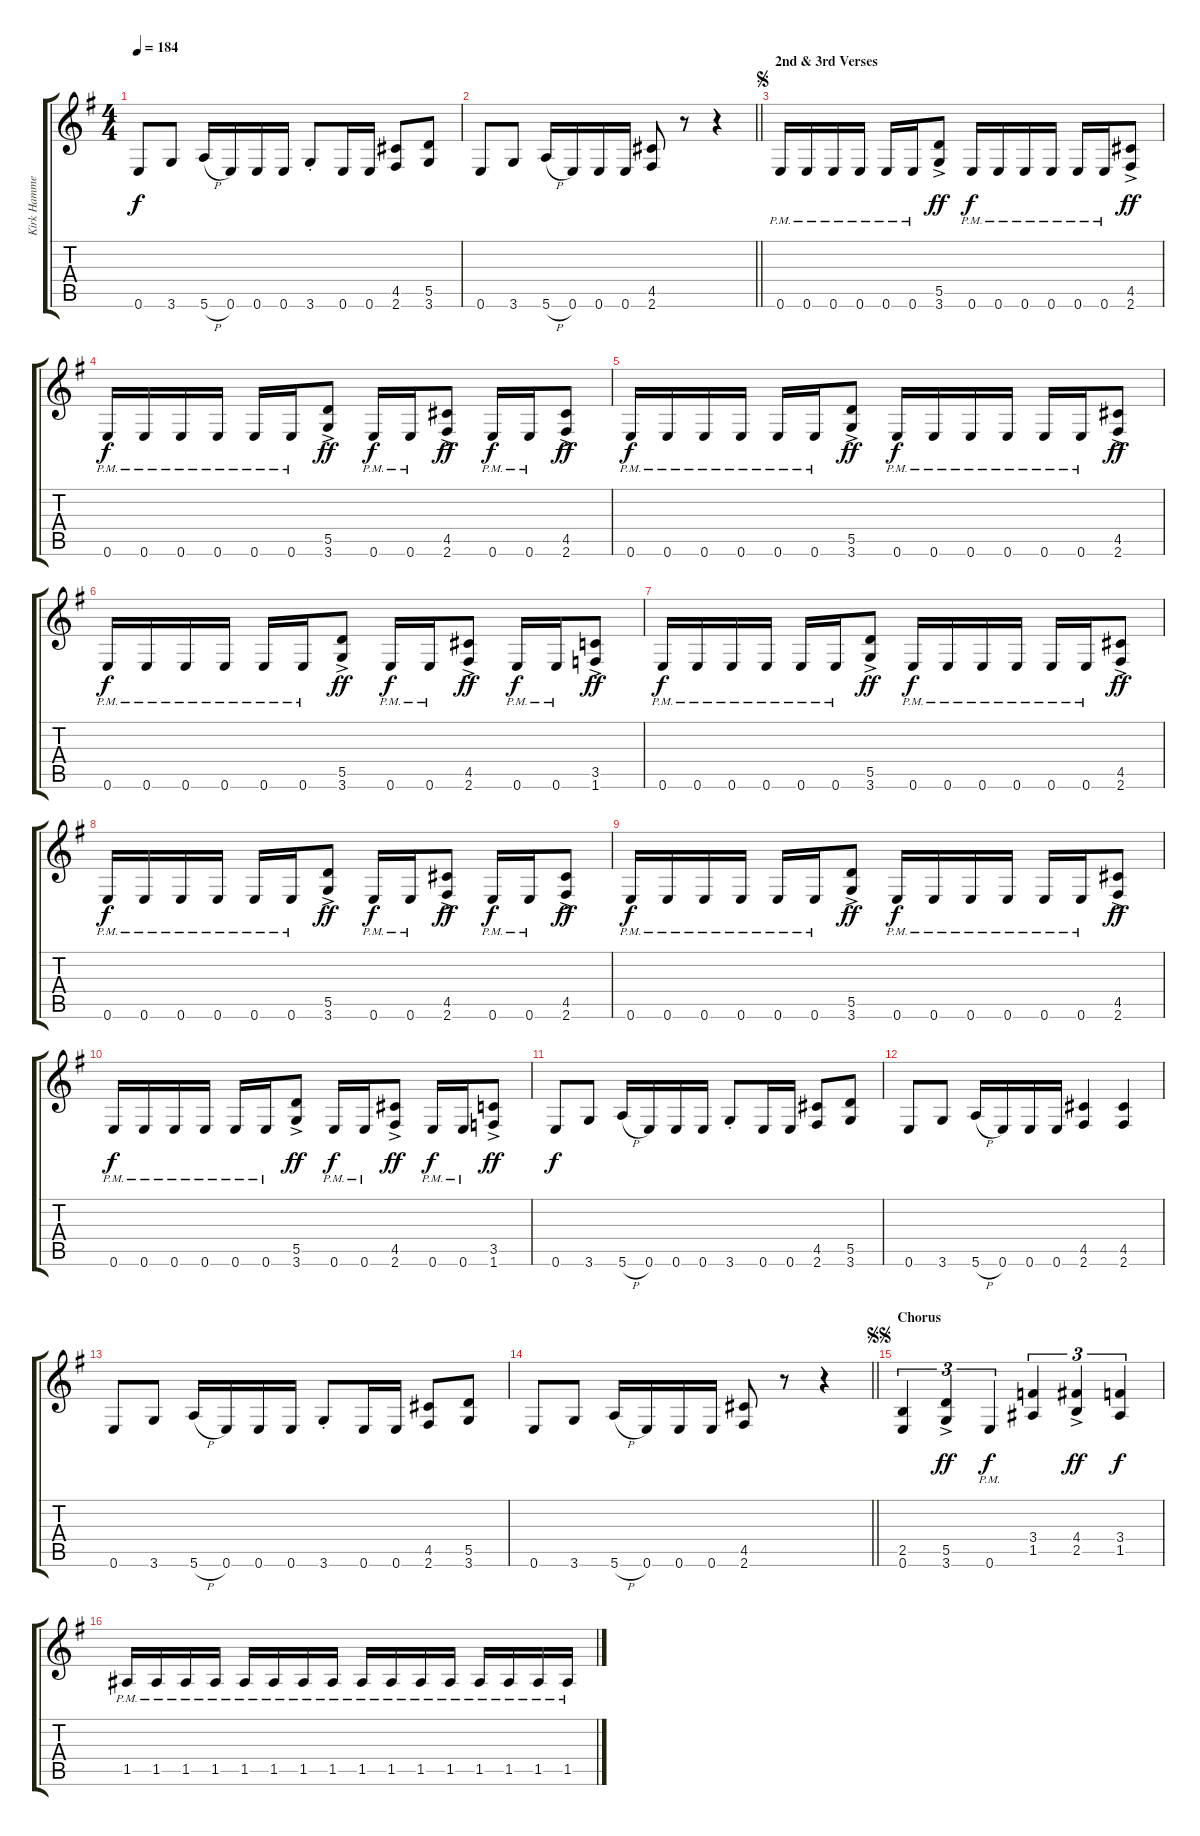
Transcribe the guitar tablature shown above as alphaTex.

\track ("Kirk Hammett" "Kirk Hamme") {instrument distortionguitar}
\staff {score tabs}
\tuning (E4 B3 G3 D3 A2 E2) {hide}
\ts (4 4)
\tempo 184
\clef g2
\ks g
0.6.8{dy f} 3.6.8 5.6{h}.16 0.6.16 0.6.16 0.6.16 3.6{st}.8 0.6.16 0.6.16 (4.5 2.6).8 (5.5 3.6).8 |
\barLineRight lightlight
0.6.8 3.6.8 5.6{h}.16 0.6.16 0.6.16 0.6.16 (4.5 2.6).8 r.8 r.4 |
\section ("" "2nd & 3rd Verses")
\jump segno
0.6{pm}.16 0.6{pm}.16 0.6{pm}.16 0.6{pm}.16 0.6{pm}.16 0.6{pm}.16 (5.5{ac} 3.6{ac}).8{dy ff} 0.6{pm}.16{dy f} 0.6{pm}.16 0.6{pm}.16 0.6{pm}.16 0.6{pm}.16 0.6{pm}.16 (4.5{ac} 2.6{ac}).8{dy ff} |
0.6{pm}.16{dy f} 0.6{pm}.16 0.6{pm}.16 0.6{pm}.16 0.6{pm}.16 0.6{pm}.16 (5.5{ac} 3.6{ac}).8{dy ff} 0.6{pm}.16{dy f} 0.6{pm}.16 (4.5{ac} 2.6{ac}).8{dy ff} 0.6{pm}.16{dy f} 0.6{pm}.16 (4.5{ac} 2.6{ac}).8{dy ff} |
0.6{pm}.16{dy f} 0.6{pm}.16 0.6{pm}.16 0.6{pm}.16 0.6{pm}.16 0.6{pm}.16 (5.5{ac} 3.6{ac}).8{dy ff} 0.6{pm}.16{dy f} 0.6{pm}.16 0.6{pm}.16 0.6{pm}.16 0.6{pm}.16 0.6{pm}.16 (4.5{ac} 2.6{ac}).8{dy ff} |
0.6{pm}.16{dy f} 0.6{pm}.16 0.6{pm}.16 0.6{pm}.16 0.6{pm}.16 0.6{pm}.16 (5.5{ac} 3.6{ac}).8{dy ff} 0.6{pm}.16{dy f} 0.6{pm}.16 (4.5{ac} 2.6{ac}).8{dy ff} 0.6{pm}.16{dy f} 0.6{pm}.16 (3.5{ac} 1.6{ac}).8{dy ff} |
0.6{pm}.16{dy f} 0.6{pm}.16 0.6{pm}.16 0.6{pm}.16 0.6{pm}.16 0.6{pm}.16 (5.5{ac} 3.6{ac}).8{dy ff} 0.6{pm}.16{dy f} 0.6{pm}.16 0.6{pm}.16 0.6{pm}.16 0.6{pm}.16 0.6{pm}.16 (4.5{ac} 2.6{ac}).8{dy ff} |
0.6{pm}.16{dy f} 0.6{pm}.16 0.6{pm}.16 0.6{pm}.16 0.6{pm}.16 0.6{pm}.16 (5.5{ac} 3.6{ac}).8{dy ff} 0.6{pm}.16{dy f} 0.6{pm}.16 (4.5{ac} 2.6{ac}).8{dy ff} 0.6{pm}.16{dy f} 0.6{pm}.16 (4.5{ac} 2.6{ac}).8{dy ff} |
0.6{pm}.16{dy f} 0.6{pm}.16 0.6{pm}.16 0.6{pm}.16 0.6{pm}.16 0.6{pm}.16 (5.5{ac} 3.6{ac}).8{dy ff} 0.6{pm}.16{dy f} 0.6{pm}.16 0.6{pm}.16 0.6{pm}.16 0.6{pm}.16 0.6{pm}.16 (4.5{ac} 2.6{ac}).8{dy ff} |
0.6{pm}.16{dy f} 0.6{pm}.16 0.6{pm}.16 0.6{pm}.16 0.6{pm}.16 0.6{pm}.16 (5.5{ac} 3.6{ac}).8{dy ff} 0.6{pm}.16{dy f} 0.6{pm}.16 (4.5{ac} 2.6{ac}).8{dy ff} 0.6{pm}.16{dy f} 0.6{pm}.16 (3.5{ac} 1.6{ac}).8{dy ff} |
0.6.8{dy f} 3.6.8 5.6{h}.16 0.6.16 0.6.16 0.6.16 3.6{st}.8 0.6.16 0.6.16 (4.5 2.6).8 (5.5 3.6).8 |
0.6.8 3.6.8 5.6{h}.16 0.6.16 0.6.16 0.6.16 (4.5 2.6).4 (4.5 2.6).4 |
0.6.8 3.6.8 5.6{h}.16 0.6.16 0.6.16 0.6.16 3.6{st}.8 0.6.16 0.6.16 (4.5 2.6).8 (5.5 3.6).8 |
\barLineRight lightlight
0.6.8 3.6.8 5.6{h}.16 0.6.16 0.6.16 0.6.16 (4.5 2.6).8 r.8 r.4 |
\section ("" "Chorus")
\jump segnosegno
(2.5 0.6).4{tu (3 2)} (5.5{ac} 3.6{ac}).4{tu (3 2) dy ff} 0.6{pm}.4{tu (3 2) dy f} (3.4 1.5).4{tu (3 2)} (4.4{ac} 2.5{ac}).4{tu (3 2) dy ff} (3.4 1.5).4{tu (3 2) dy f} |
1.5{pm}.16 1.5{pm}.16 1.5{pm}.16 1.5{pm}.16 1.5{pm}.16 1.5{pm}.16 1.5{pm}.16 1.5{pm}.16 1.5{pm}.16 1.5{pm}.16 1.5{pm}.16 1.5{pm}.16 1.5{pm}.16 1.5{pm}.16 1.5{pm}.16 1.5{pm}.16
